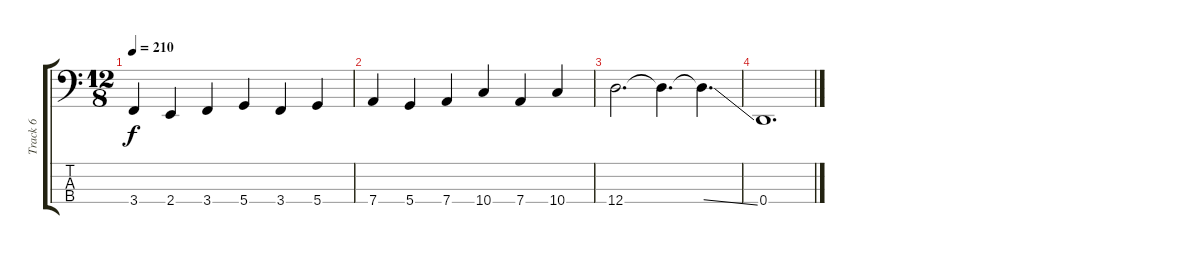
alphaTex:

\track ("Track 6" "Track 6") {instrument electricbassfinger}
\staff {score tabs}
\tuning (F2 C2 G1 D1) {hide}
\ts (12 8)
\tempo 210
\clef f4
\ks c
3.4.4{dy f} 2.4.4 3.4.4 5.4.4 3.4.4 5.4.4 |
7.4.4 5.4.4 7.4.4 10.4.4 7.4.4 10.4.4 |
12.4.2{d} 12.4{t}.4{d} 12.4{ss t}.4{d} |
0.4.1{d}
